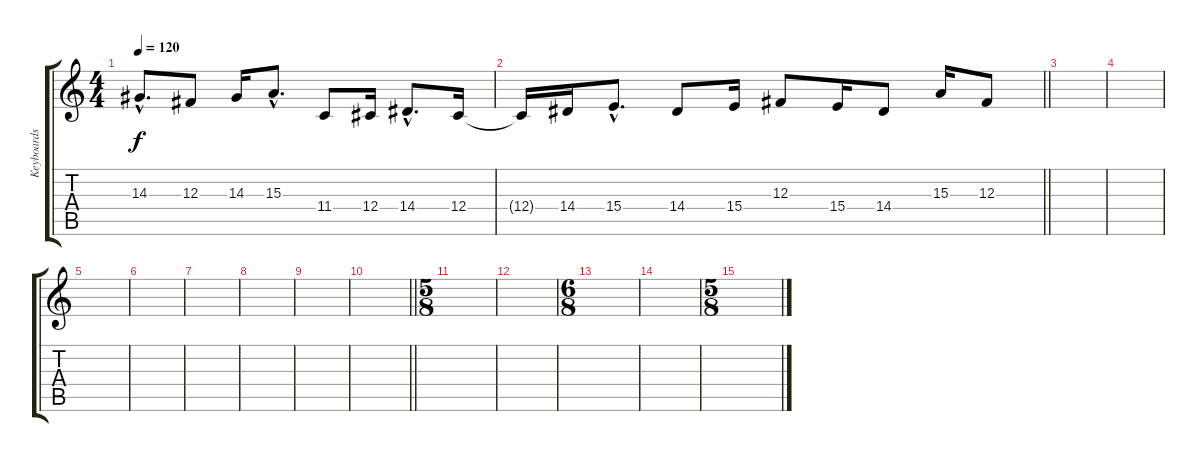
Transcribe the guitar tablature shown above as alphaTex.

\track ("Keyboards" "Keyboards") {instrument lead2sawtooth}
\staff {score tabs}
\tuning (Eb4 Bb3 Gb3 Db3 Ab2 Eb2) {hide}
\ts (4 4)
\tempo 120
\clef g2
\ks c
14.3{hac}.8{d dy f} 12.3.8 14.3.16 15.3{hac}.8{d} 11.4.8 12.4.16 14.4{hac}.8{d} 12.4.16 |
\barLineRight lightlight
12.4{t}.16 14.4.16 15.4{hac}.8{d} 14.4.8 15.4.16 12.3.8 15.4.16 14.4.8 15.3.16 12.3.8 |
|
|
|
|
|
|
|
\barLineRight lightlight
|
\ts (5 8)
|
|
\ts (6 8)
|
|
\ts (5 8)
